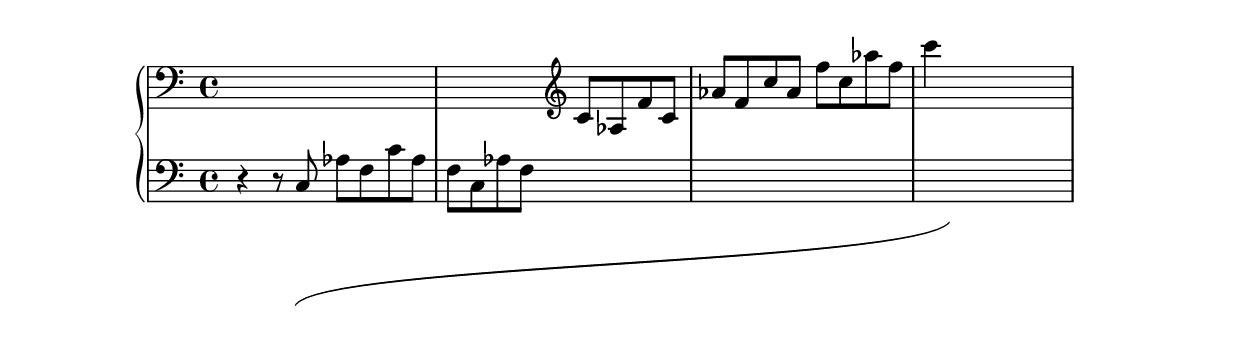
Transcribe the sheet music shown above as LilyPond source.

\version "2.2.0"
\header {


    texidoc = "In extreme cases, you can resort to setting the 
    @code{control-points} of a slur manually, althout it involves 
    a lot of trial and error. Be sure to force line breaks at both sides, since
    different horizontal spacing will require rearrangement of the
    slur."
 
    }

\score {
    \notes \new PianoStaff
    <<
	\context Staff = up {
	    \clef bass
	    s1 * 4
	} 
	\context Staff = down \relative c <<
	    s1*4
	    {
	    \clef bass
	    r4 r8
	    \once\override Slur  #'extra-offset = #'(0 . -8)
	    \once\override Slur  #'control-points =
	    #'((0 . -4) (2 . 0) (60 . 0) (63 . 4))
	    c8( as' f c' as

	    % line breaks will mess up this example  
	    \noBreak
	    f c as' f
	    \change Staff = up
	    \clef treble
	    c' as f' c
    	    \noBreak
	    as' f c' as
	    f' c as' f c'4)
	}>>
    >>
    \paper { raggedright = ##t }
}

